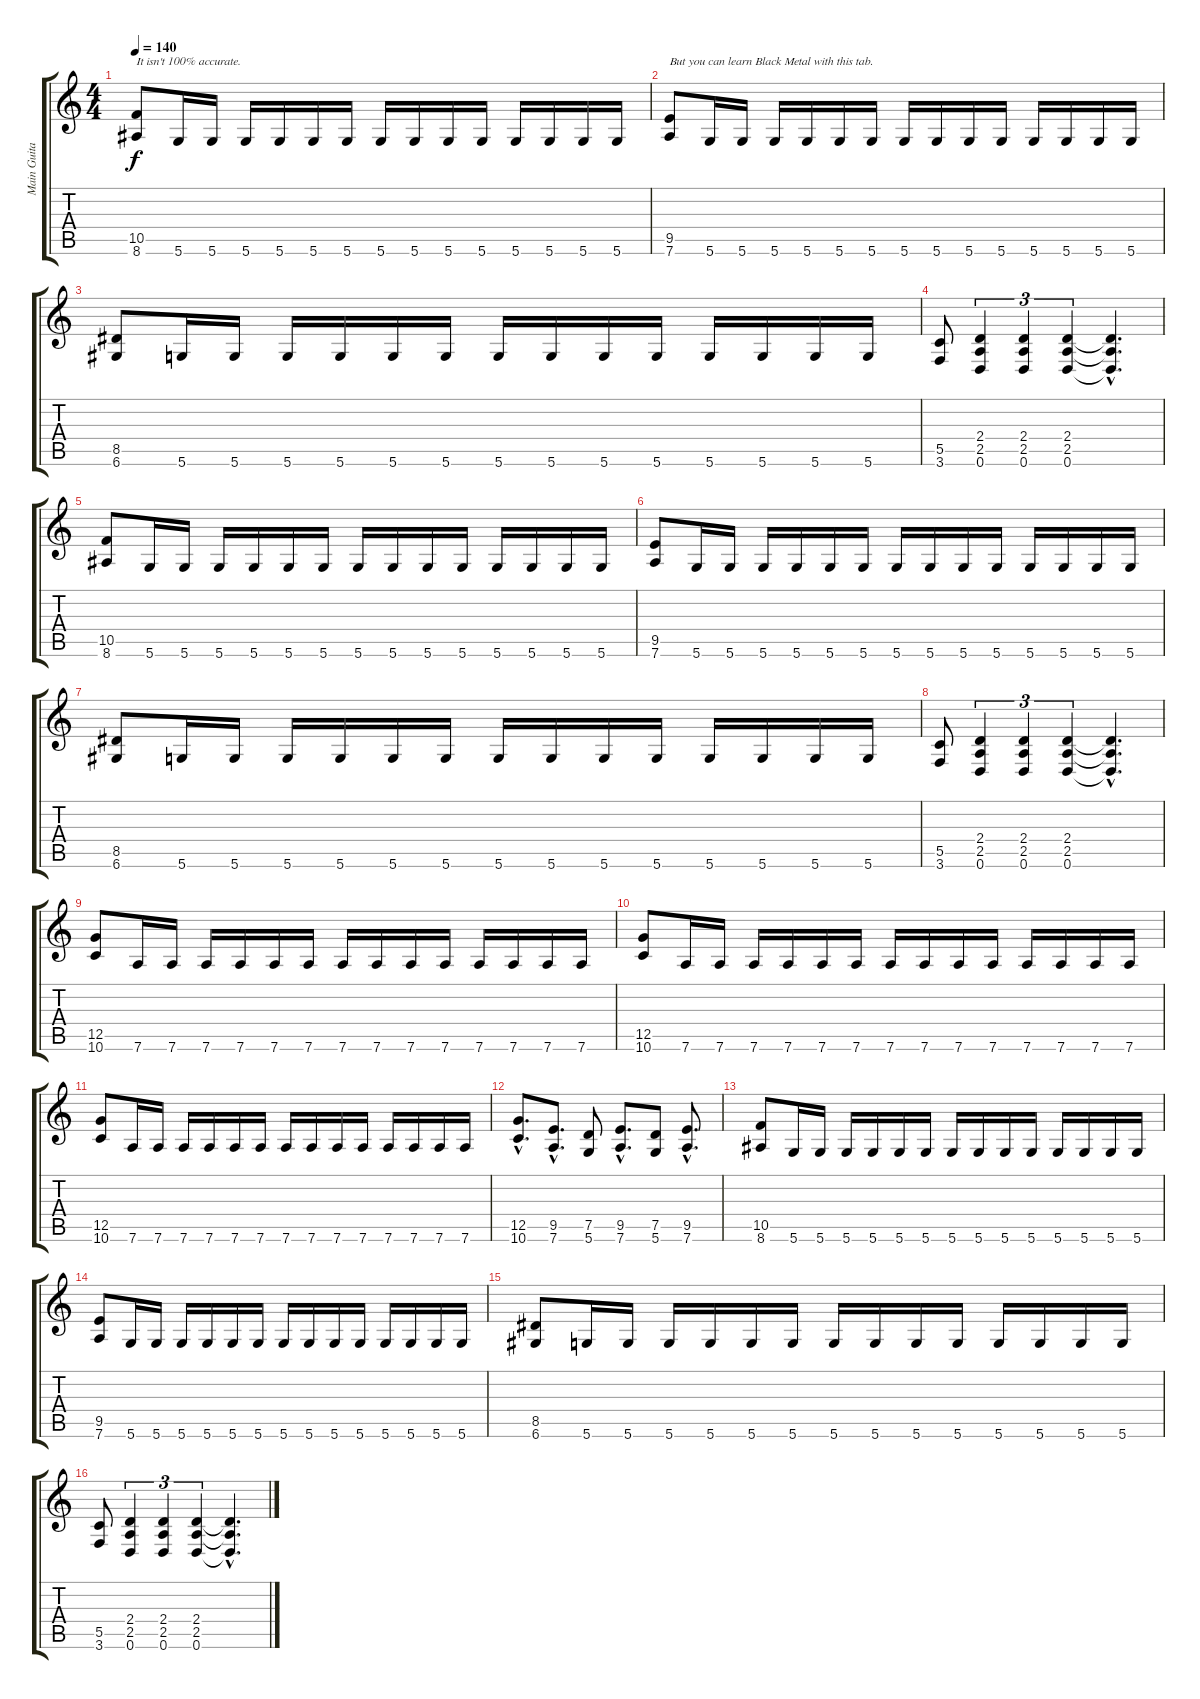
\track ("Main Guitar" "Main Guita") {instrument distortionguitar}
\staff {score tabs}
\tuning (D4 A3 F3 C3 G2 D2) {hide}
\ts (4 4)
\tempo 140
\clef g2
\ks c
(10.5 8.6).8{txt "It isn't 100% accurate." dy f instrument distortionguitar} 5.6.16 5.6.16 5.6.16 5.6.16 5.6.16 5.6.16 5.6.16 5.6.16 5.6.16 5.6.16 5.6.16 5.6.16 5.6.16 5.6.16 |
(9.5 7.6).8{txt "But you can learn Black Metal with this tab."} 5.6.16 5.6.16 5.6.16 5.6.16 5.6.16 5.6.16 5.6.16 5.6.16 5.6.16 5.6.16 5.6.16 5.6.16 5.6.16 5.6.16 |
(8.5 6.6).8 5.6.16 5.6.16 5.6.16 5.6.16 5.6.16 5.6.16 5.6.16 5.6.16 5.6.16 5.6.16 5.6.16 5.6.16 5.6.16 5.6.16 |
(5.5 3.6).8 (2.4 2.5 0.6).4{tu (3 2)} (2.4 2.5 0.6).4{tu (3 2)} (2.4 2.5 0.6).4{tu (3 2)} (2.4{hac t} 2.5{hac t} 0.6{hac t}).4{d} |
(10.5 8.6).8 5.6.16 5.6.16 5.6.16 5.6.16 5.6.16 5.6.16 5.6.16 5.6.16 5.6.16 5.6.16 5.6.16 5.6.16 5.6.16 5.6.16 |
(9.5 7.6).8 5.6.16 5.6.16 5.6.16 5.6.16 5.6.16 5.6.16 5.6.16 5.6.16 5.6.16 5.6.16 5.6.16 5.6.16 5.6.16 5.6.16 |
(8.5 6.6).8 5.6.16 5.6.16 5.6.16 5.6.16 5.6.16 5.6.16 5.6.16 5.6.16 5.6.16 5.6.16 5.6.16 5.6.16 5.6.16 5.6.16 |
(5.5 3.6).8 (2.4 2.5 0.6).4{tu (3 2)} (2.4 2.5 0.6).4{tu (3 2)} (2.4 2.5 0.6).4{tu (3 2)} (2.4{hac t} 2.5{hac t} 0.6{hac t}).4{d} |
(12.5 10.6).8 7.6.16 7.6.16 7.6.16 7.6.16 7.6.16 7.6.16 7.6.16 7.6.16 7.6.16 7.6.16 7.6.16 7.6.16 7.6.16 7.6.16 |
(12.5 10.6).8 7.6.16 7.6.16 7.6.16 7.6.16 7.6.16 7.6.16 7.6.16 7.6.16 7.6.16 7.6.16 7.6.16 7.6.16 7.6.16 7.6.16 |
(12.5 10.6).8 7.6.16 7.6.16 7.6.16 7.6.16 7.6.16 7.6.16 7.6.16 7.6.16 7.6.16 7.6.16 7.6.16 7.6.16 7.6.16 7.6.16 |
(12.5{hac} 10.6{hac}).8{d} (9.5{hac} 7.6{hac}).8{d} (7.5 5.6).8 (9.5{hac} 7.6{hac}).8{d} (7.5 5.6).8 (9.5{hac} 7.6{hac}).8{d} |
(10.5 8.6).8 5.6.16 5.6.16 5.6.16 5.6.16 5.6.16 5.6.16 5.6.16 5.6.16 5.6.16 5.6.16 5.6.16 5.6.16 5.6.16 5.6.16 |
(9.5 7.6).8 5.6.16 5.6.16 5.6.16 5.6.16 5.6.16 5.6.16 5.6.16 5.6.16 5.6.16 5.6.16 5.6.16 5.6.16 5.6.16 5.6.16 |
(8.5 6.6).8 5.6.16 5.6.16 5.6.16 5.6.16 5.6.16 5.6.16 5.6.16 5.6.16 5.6.16 5.6.16 5.6.16 5.6.16 5.6.16 5.6.16 |
(5.5 3.6).8 (2.4 2.5 0.6).4{tu (3 2)} (2.4 2.5 0.6).4{tu (3 2)} (2.4 2.5 0.6).4{tu (3 2)} (2.4{hac t} 2.5{hac t} 0.6{hac t}).4{d}
